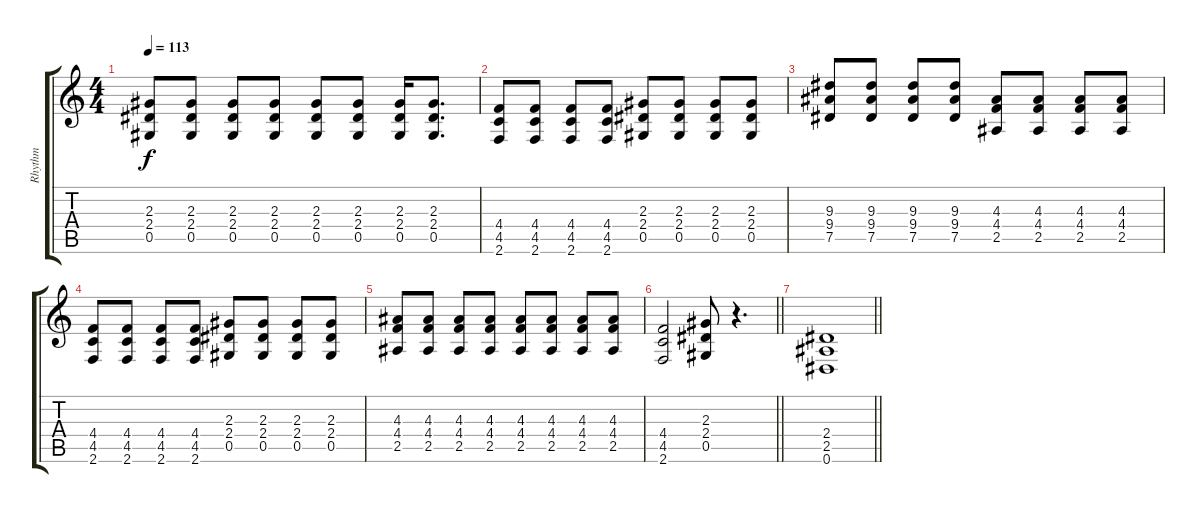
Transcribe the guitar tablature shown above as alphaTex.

\track ("Rhythm" "Rhythm") {instrument distortionguitar}
\staff {score tabs}
\tuning (Eb4 Bb3 Gb3 Db3 Ab2 Eb2) {hide}
\ts (4 4)
\tempo 113
\clef g2
\ks c
(2.3 2.4 0.5).8{dy f} (2.3 2.4 0.5).8 (2.3 2.4 0.5).8 (2.3 2.4 0.5).8 (2.3 2.4 0.5).8 (2.3 2.4 0.5).8 (2.3 2.4 0.5).16 (2.3 2.4 0.5).8{d} |
(4.4 4.5 2.6).8 (4.4 4.5 2.6).8 (4.4 4.5 2.6).8 (4.4 4.5 2.6).8 (2.3 2.4 0.5).8 (2.3 2.4 0.5).8 (2.3 2.4 0.5).8 (2.3 2.4 0.5).8 |
(9.3 9.4 7.5).8 (9.3 9.4 7.5).8 (9.3 9.4 7.5).8 (9.3 9.4 7.5).8 (4.3 4.4 2.5).8 (4.3 4.4 2.5).8 (4.3 4.4 2.5).8 (4.3 4.4 2.5).8 |
(4.4 4.5 2.6).8 (4.4 4.5 2.6).8 (4.4 4.5 2.6).8 (4.4 4.5 2.6).8 (2.3 2.4 0.5).8 (2.3 2.4 0.5).8 (2.3 2.4 0.5).8 (2.3 2.4 0.5).8 |
(4.3 4.4 2.5).8 (4.3 4.4 2.5).8 (4.3 4.4 2.5).8 (4.3 4.4 2.5).8 (4.3 4.4 2.5).8 (4.3 4.4 2.5).8 (4.3 4.4 2.5).8 (4.3 4.4 2.5).8 |
\barLineRight lightlight
(4.4 4.5 2.6).2 (2.3 2.4 0.5).8 r.4{d} |
\barLineRight lightlight
(2.4 2.5 0.6).1
